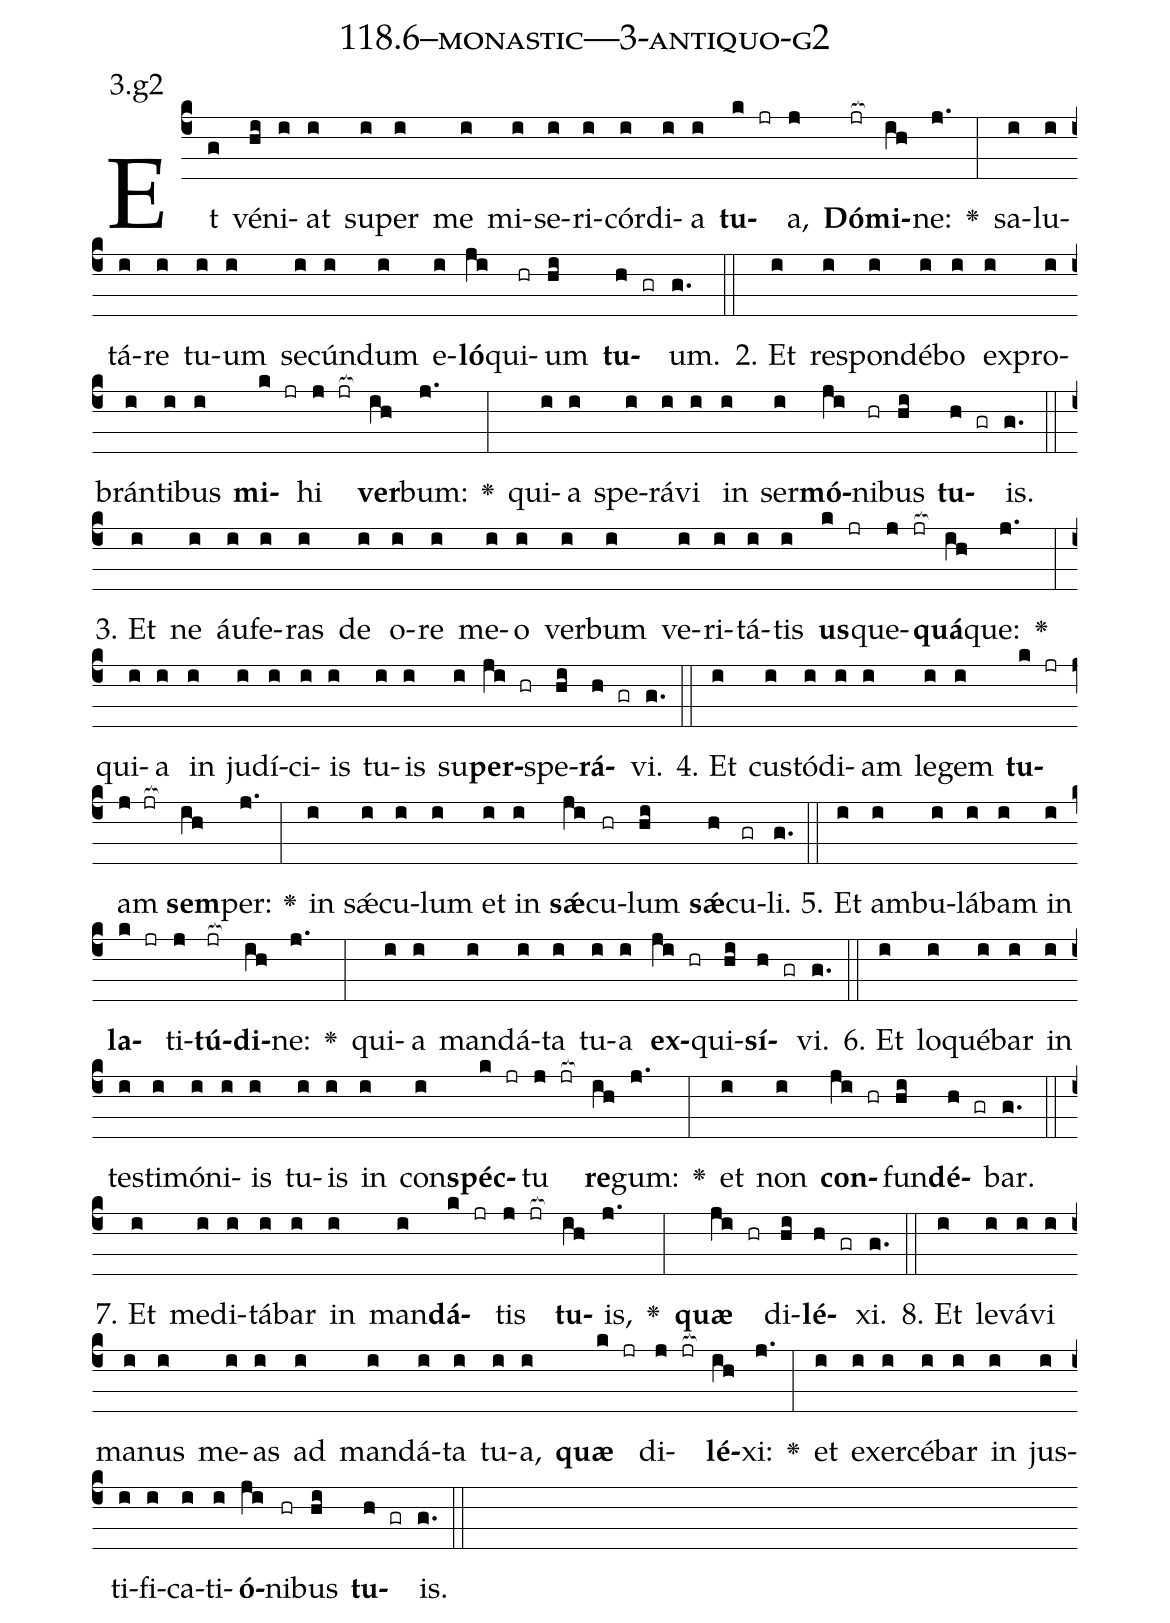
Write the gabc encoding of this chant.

name: 118.6--monastic---3-antiquo-g2;
annotation: 3.g2;
%%
(c4)Et(g) vé(hi)ni(i)at(i) su(i)per(i) me(i) mi(i)se(i)ri(i)cór(i)di(i)a(i) <b>tu</b>(k jr)a,(j) <b>Dó</b>(jr[ocb:1{])<b>mi</b>(ih[ocb:0}])ne:(j.) <v>\greheightstar</v>(:) sa(i)lu(i)tá(i)re(i) tu(i)um(i) se(i)cún(i)dum(i) e(i)<b>ló</b>(ji)qui(hr)um(hi) <b>tu</b>(h gr)um.(g.) (::)
2. Et(i) re(i)spon(i)dé(i)bo(i) ex(i)pro(i)brán(i)ti(i)bus(i) <b>mi</b>(k jr)hi(j jr[ocb:1{]) <b>ver</b>(ih[ocb:0}])bum:(j.) <v>\greheightstar</v>(:) qui(i)a(i) spe(i)rá(i)vi(i) in(i) ser(i)<b>mó</b>(ji)ni(hr)bus(hi) <b>tu</b>(h gr)is.(g.) (::)
3. Et(i) ne(i) áu(i)fe(i)ras(i) de(i) o(i)re(i) me(i)o(i) ver(i)bum(i) ve(i)ri(i)tá(i)tis(i) <b>us</b>(k jr)que(j jr[ocb:1{])<b>quá</b>(ih[ocb:0}])que:(j.) <v>\greheightstar</v>(:) qui(i)a(i) in(i) ju(i)dí(i)ci(i)is(i) tu(i)is(i) su(i)<b>per</b>(ji hr)spe(hi)<b>rá</b>(h gr)vi.(g.) (::)
4. Et(i) cus(i)tó(i)di(i)am(i) le(i)gem(i) <b>tu</b>(k jr)am(j jr[ocb:1{]) <b>sem</b>(ih[ocb:0}])per:(j.) <v>\greheightstar</v>(:) in(i) sǽ(i)cu(i)lum(i) et(i) in(i) <b>sǽ</b>(ji)cu(hr)lum(hi) <b>sǽ</b>(h)cu(gr)li.(g.) (::)
5. Et(i) am(i)bu(i)lá(i)bam(i) in(i) <b>la</b>(k jr)ti(j)<b>tú</b>(jr[ocb:1{])<b>di</b>(ih[ocb:0}])ne:(j.) <v>\greheightstar</v>(:) qui(i)a(i) man(i)dá(i)ta(i) tu(i)a(i) <b>ex</b>(ji hr)qui(hi)<b>sí</b>(h gr)vi.(g.) (::)
6. Et(i) lo(i)qué(i)bar(i) in(i) tes(i)ti(i)mó(i)ni(i)is(i) tu(i)is(i) in(i) con(i)<b>spéc</b>(k jr)tu(j jr[ocb:1{]) <b>re</b>(ih[ocb:0}])gum:(j.) <v>\greheightstar</v>(:) et(i) non(i) <b>con</b>(ji hr)fun(hi)<b>dé</b>(h gr)bar.(g.) (::)
7. Et(i) me(i)di(i)tá(i)bar(i) in(i) man(i)<b>dá</b>(k jr)tis(j jr[ocb:1{]) <b>tu</b>(ih[ocb:0}])is,(j.) <v>\greheightstar</v>(:) <b>quæ</b>(ji hr) di(hi)<b>lé</b>(h gr)xi.(g.) (::)
8. Et(i) le(i)vá(i)vi(i) ma(i)nus(i) me(i)as(i) ad(i) man(i)dá(i)ta(i) tu(i)a,(i) <b>quæ</b>(k jr) di(j jr[ocb:1{])<b>lé</b>(ih[ocb:0}])xi:(j.) <v>\greheightstar</v>(:) et(i) ex(i)er(i)cé(i)bar(i) in(i) jus(i)ti(i)fi(i)ca(i)ti(i)<b>ó</b>(ji)ni(hr)bus(hi) <b>tu</b>(h gr)is.(g.) (::)
